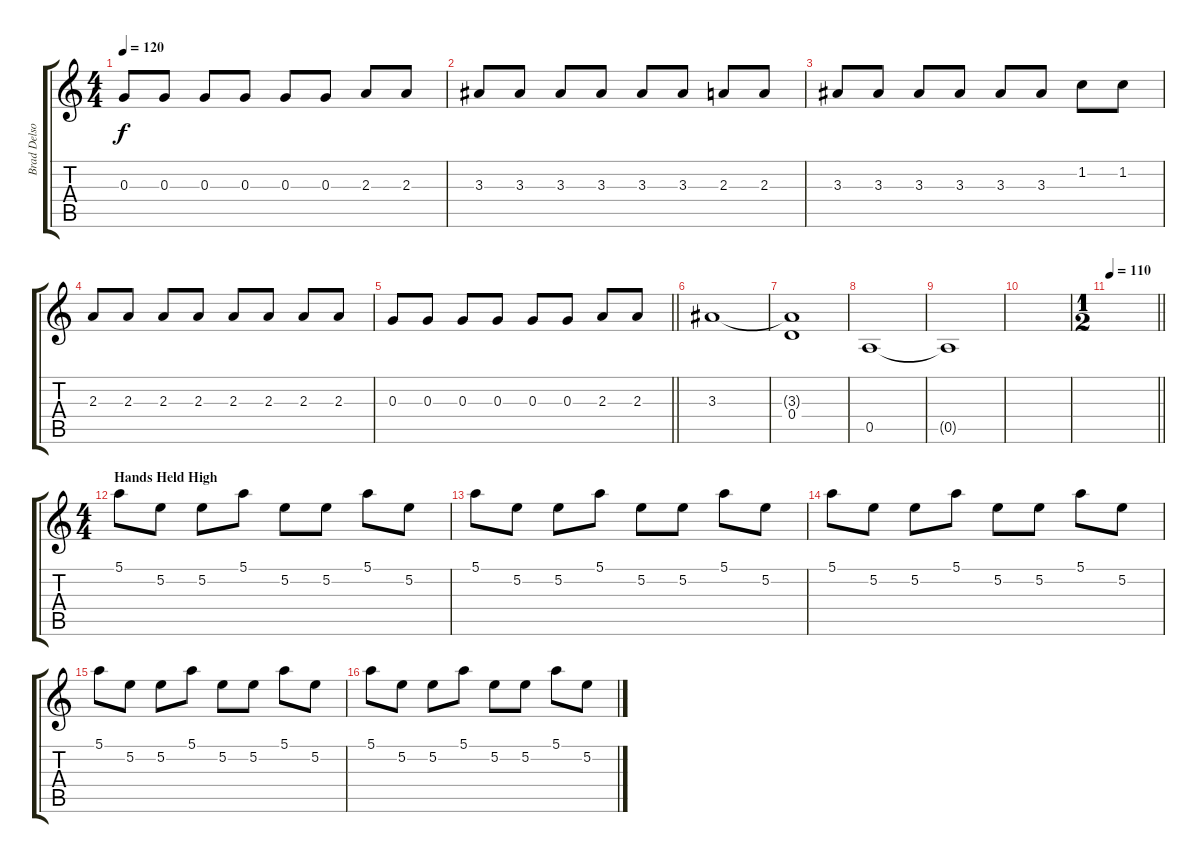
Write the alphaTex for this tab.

\track ("Brad Delson [Gtr.2]" "Brad Delso") {instrument distortionguitar}
\staff {score tabs}
\tuning (E4 B3 G3 D3 A2 D2) {hide}
\ts (4 4)
\tempo 120
\clef g2
\ks c
0.3.8{dy f} 0.3.8 0.3.8 0.3.8 0.3.8 0.3.8 2.3.8 2.3.8 |
3.3.8 3.3.8 3.3.8 3.3.8 3.3.8 3.3.8 2.3.8 2.3.8 |
3.3.8 3.3.8 3.3.8 3.3.8 3.3.8 3.3.8 1.2.8 1.2.8 |
2.3.8 2.3.8 2.3.8 2.3.8 2.3.8 2.3.8 2.3.8 2.3.8 |
\barLineRight lightlight
0.3.8 0.3.8 0.3.8 0.3.8 0.3.8 0.3.8 2.3.8 2.3.8 |
3.3.1 |
(3.3{t} 0.4).1 |
0.5.1 |
0.5{t}.1 |
|
\ts (1 2)
\tempo 110
\barLineRight lightlight
|
\ts (4 4)
\section ("" "Hands Held High")
5.1.8 5.2.8 5.2.8 5.1.8 5.2.8 5.2.8 5.1.8 5.2.8 |
5.1.8 5.2.8 5.2.8 5.1.8 5.2.8 5.2.8 5.1.8 5.2.8 |
5.1.8 5.2.8 5.2.8 5.1.8 5.2.8 5.2.8 5.1.8 5.2.8 |
5.1.8 5.2.8 5.2.8 5.1.8 5.2.8 5.2.8 5.1.8 5.2.8 |
5.1.8 5.2.8 5.2.8 5.1.8 5.2.8 5.2.8 5.1.8 5.2.8
